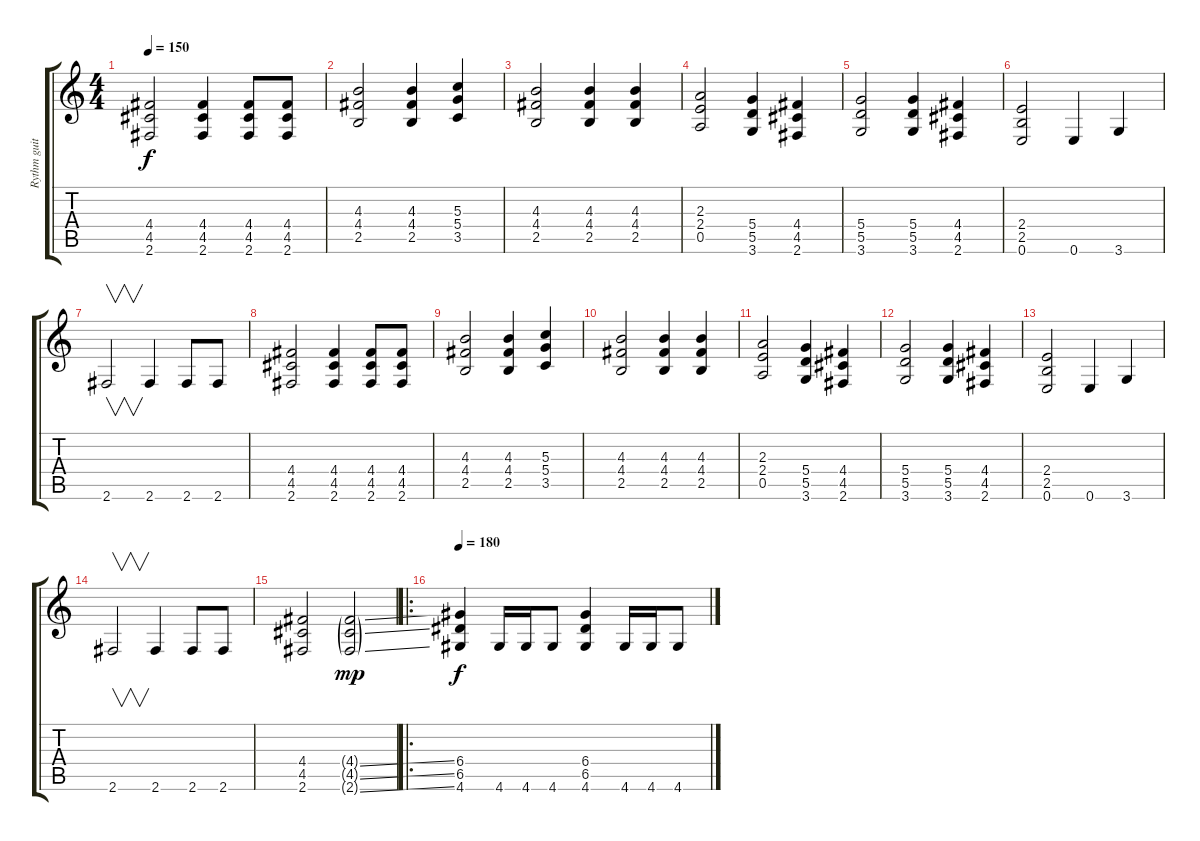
\track ("Rythm guitar" "Rythm guit") {instrument distortionguitar}
\staff {score tabs}
\tuning (E4 B3 G3 D3 A2 E2) {hide}
\ts (4 4)
\tempo 150
\clef g2
\ks c
(4.4 4.5 2.6).2{dy f volume 13 instrument distortionguitar} (4.4 4.5 2.6).4 (4.4 4.5 2.6).8 (4.4 4.5 2.6).8 |
(4.3 4.4 2.5).2 (4.3 4.4 2.5).4 (5.3 5.4 3.5).4 |
(4.3 4.4 2.5).2 (4.3 4.4 2.5).4 (4.3 4.4 2.5).4 |
(2.3 2.4 0.5).2 (5.4 5.5 3.6).4 (4.4 4.5 2.6).4 |
(5.4 5.5 3.6).2 (5.4 5.5 3.6).4 (4.4 4.5 2.6).4 |
(2.4 2.5 0.6).2 0.6.4 3.6.4 |
2.6.2{v} 2.6.4 2.6.8 2.6.8 |
(4.4 4.5 2.6).2{volume 15 instrument distortionguitar} (4.4 4.5 2.6).4 (4.4 4.5 2.6).8 (4.4 4.5 2.6).8 |
(4.3 4.4 2.5).2 (4.3 4.4 2.5).4 (5.3 5.4 3.5).4 |
(4.3 4.4 2.5).2 (4.3 4.4 2.5).4 (4.3 4.4 2.5).4 |
(2.3 2.4 0.5).2 (5.4 5.5 3.6).4 (4.4 4.5 2.6).4 |
(5.4 5.5 3.6).2 (5.4 5.5 3.6).4 (4.4 4.5 2.6).4 |
(2.4 2.5 0.6).2 0.6.4 3.6.4 |
2.6.2{v} 2.6.4 2.6.8 2.6.8 |
(4.4 4.5 2.6).2 (4.4{ss g} 4.5{ss g} 2.6{ss g}).2{dy mp} |
\ro
\tempo 180
(6.4 6.5 4.6).4{dy f} 4.6.16 4.6.16 4.6.8 (6.4 6.5 4.6).4 4.6.16 4.6.16 4.6.8
